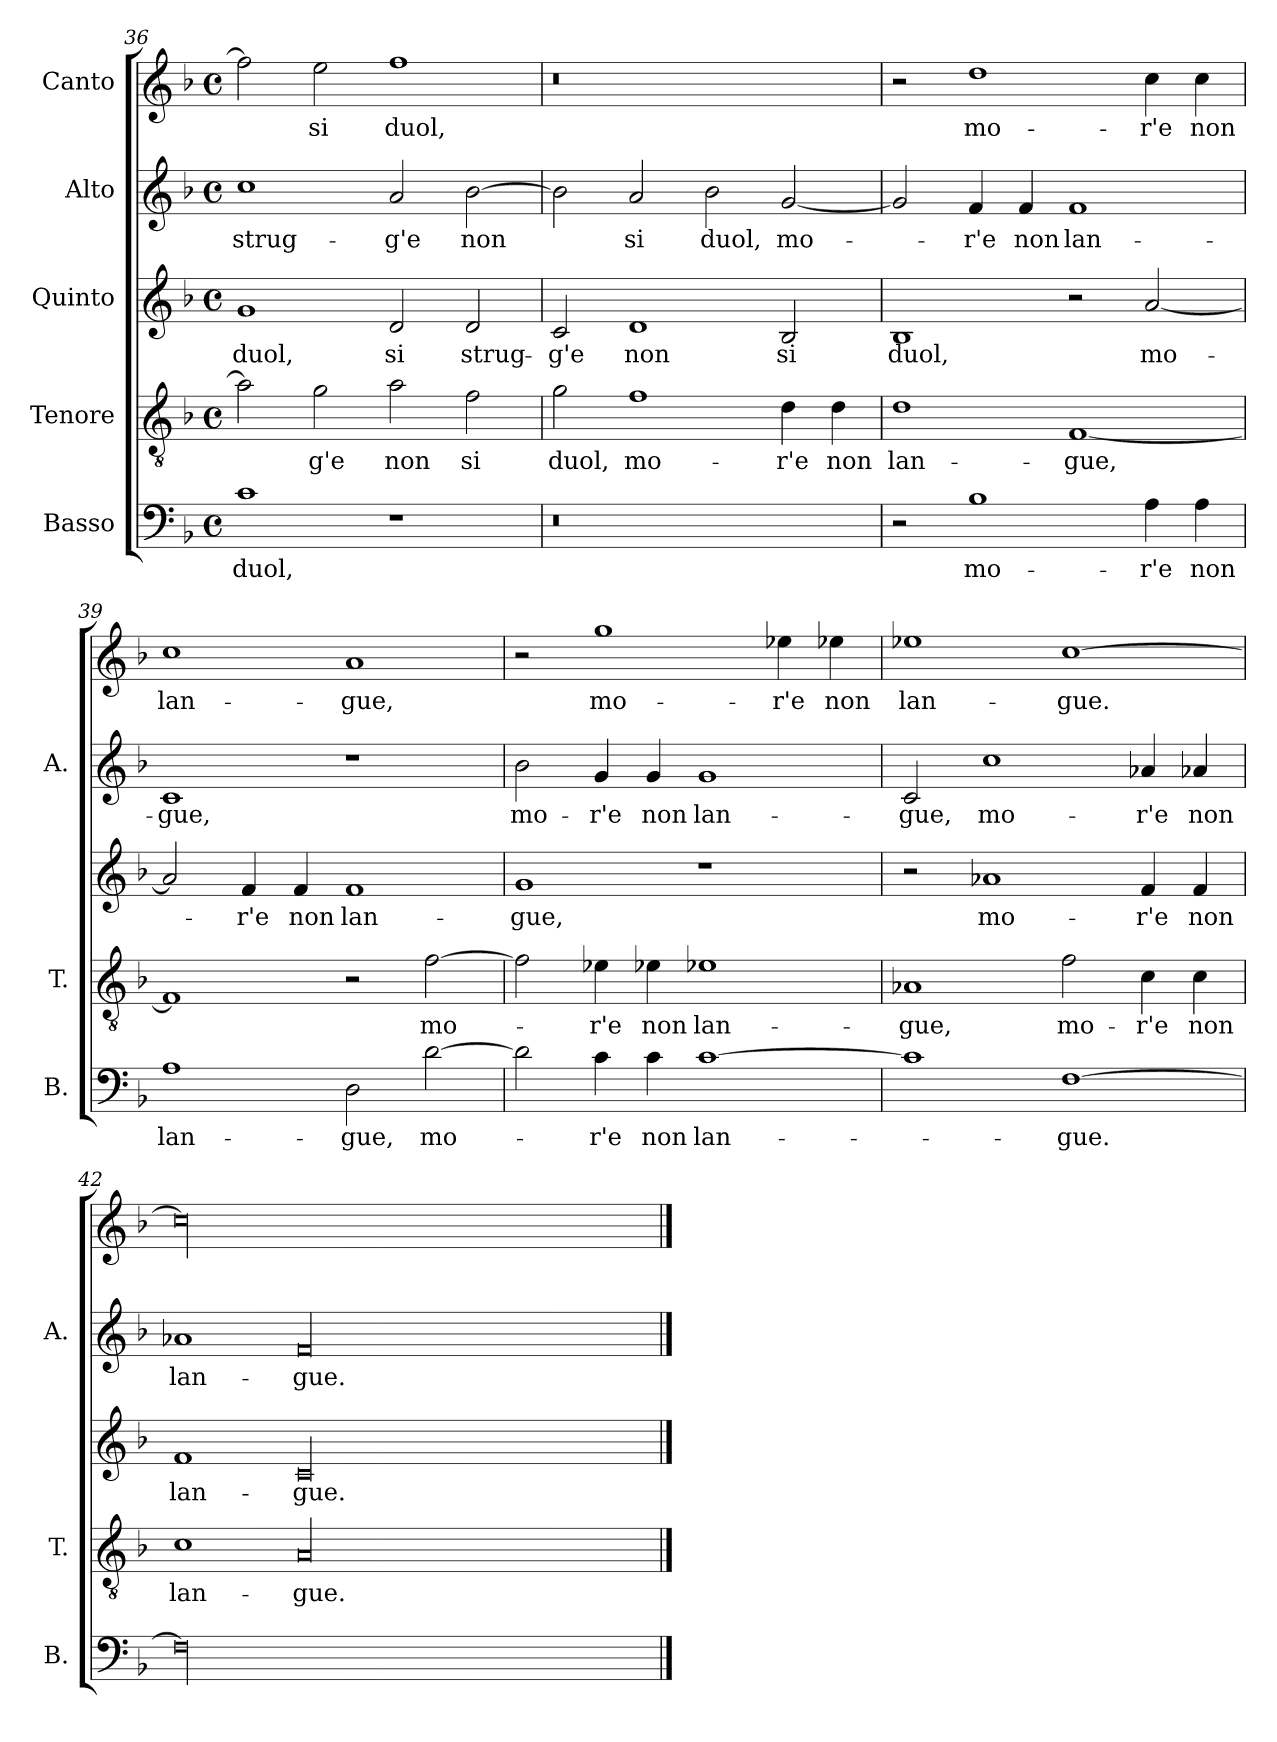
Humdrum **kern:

**kern	**text	**kern	**text	**kern	**text	**kern	**text	**kern	**text
*part5	*part5	*part4	*part4	*part3	*part3	*part2	*part2	*part1	*part1
*staff5	*staff5	*staff4	*staff4	*staff3	*staff3	*staff2	*staff2	*staff1	*staff1
*I"Basso	*	*I"Tenore	*	*I"Quinto	*	*I"Alto	*	*I"Canto	*
*I'B.	*	*I'T.	*	*	*	*I'A.	*	*	*
*clefF4	*	*clefGv2	*	*clefG2	*	*clefG2	*	*clefG2	*
*k[b-]	*	*k[b-]	*	*k[b-]	*	*k[b-]	*	*k[b-]	*
*F:	*	*F:	*	*F:	*	*F:	*	*F:	*
*M4/4	*	*M4/4	*	*M4/4	*	*M4/4	*	*M4/4	*
*met(c)	*	*met(c)	*	*met(c)	*	*met(c)	*	*met(c)	*
=36	=36	=36	=36	=36	=36	=36	=36	=36	=36
1c\	duol,	2a\]	.	1g/	duol,	1cc\	strug-	2ff\]	.
.	.	2g\	-g'e	.	.	.	.	2ee\	si
1r	.	2a\	non	2d/	si	2a/	-g'e	1ff\	duol,
.	.	2f\	si	2d/	strug-	[2b-\	non	.	.
=37	=37	=37	=37	=37	=37	=37	=37	=37	=37
!LO:N:vis=0	!	!	!	!	!	!	!	!LO:N:vis=0	!
1r	.	2g\	duol,	2c/	-g'e	2b-\]	.	1r	.
.	.	1f\	mo-	1d/	non	2a/	si	.	.
1ryy	.	.	.	.	.	2b-\	duol,	1ryy	.
.	.	4d\	-r'e	2B-/	si	[2g/	mo-	.	.
.	.	4d\	non	.	.	.	.	.	.
=38	=38	=38	=38	=38	=38	=38	=38	=38	=38
2r	.	1d\	lan-	1B-/	duol,	2g/]	.	2r	.
1B-\	mo-	.	.	.	.	4f/	-r'e	1dd\	mo-
.	.	.	.	.	.	4f/	non	.	.
.	.	[1F/	-gue,	2r	.	1f/	lan-	.	.
4A\	-r'e	.	.	[2a/	mo-	.	.	4cc\	-r'e
4A\	non	.	.	.	.	.	.	4cc\	non
=39	=39	=39	=39	=39	=39	=39	=39	=39	=39
1A\	lan-	1F/]	.	2a/]	.	1c/	-gue,	1cc\	lan-
.	.	.	.	4f/	-r'e	.	.	.	.
.	.	.	.	4f/	non	.	.	.	.
2D\	-gue,	2r	.	1f/	lan-	1r	.	1a/	-gue,
[2d\	mo-	[2f\	mo-	.	.	.	.	.	.
=40	=40	=40	=40	=40	=40	=40	=40	=40	=40
2d\]	.	2f\]	.	1g/	-gue,	2b-\	mo-	2r	.
4c\	-r'e	4e-X\	-r'e	.	.	4g/	-r'e	1gg\	mo-
4c\	non	4e-X\	non	.	.	4g/	non	.	.
[1c\	lan-	1e-X\	lan-	1r	.	1g/	lan-	.	.
.	.	.	.	.	.	.	.	4ee-X\	-r'e
.	.	.	.	.	.	.	.	4ee-X\	non
=41	=41	=41	=41	=41	=41	=41	=41	=41	=41
1c\]	.	1A-X/	-gue,	2r	.	2c/	-gue,	1ee-X\	lan-
.	.	.	.	1a-X/	mo-	1cc\	mo-	.	.
[1F\	-gue.	2f\	mo-	.	.	.	.	[1cc\	-gue.
.	.	4c\	-r'e	4f/	-r'e	4a-X/	-r'e	.	.
.	.	4c\	non	4f/	non	4a-X/	non	.	.
=42	=42	=42	=42	=42	=42	=42	=42	=42	=42
00F\]	.	1c\	lan-	1f/	lan-	1a-X/	lan-	00cc\]	.
.	.	00A/	-gue.	00c/	-gue.	00f/	-gue.	.	.
1ryy	.	.	.	.	.	.	.	1ryy	.
==	==	==	==	==	==	==	==	==	==
*-	*-	*-	*-	*-	*-	*-	*-	*-	*-
